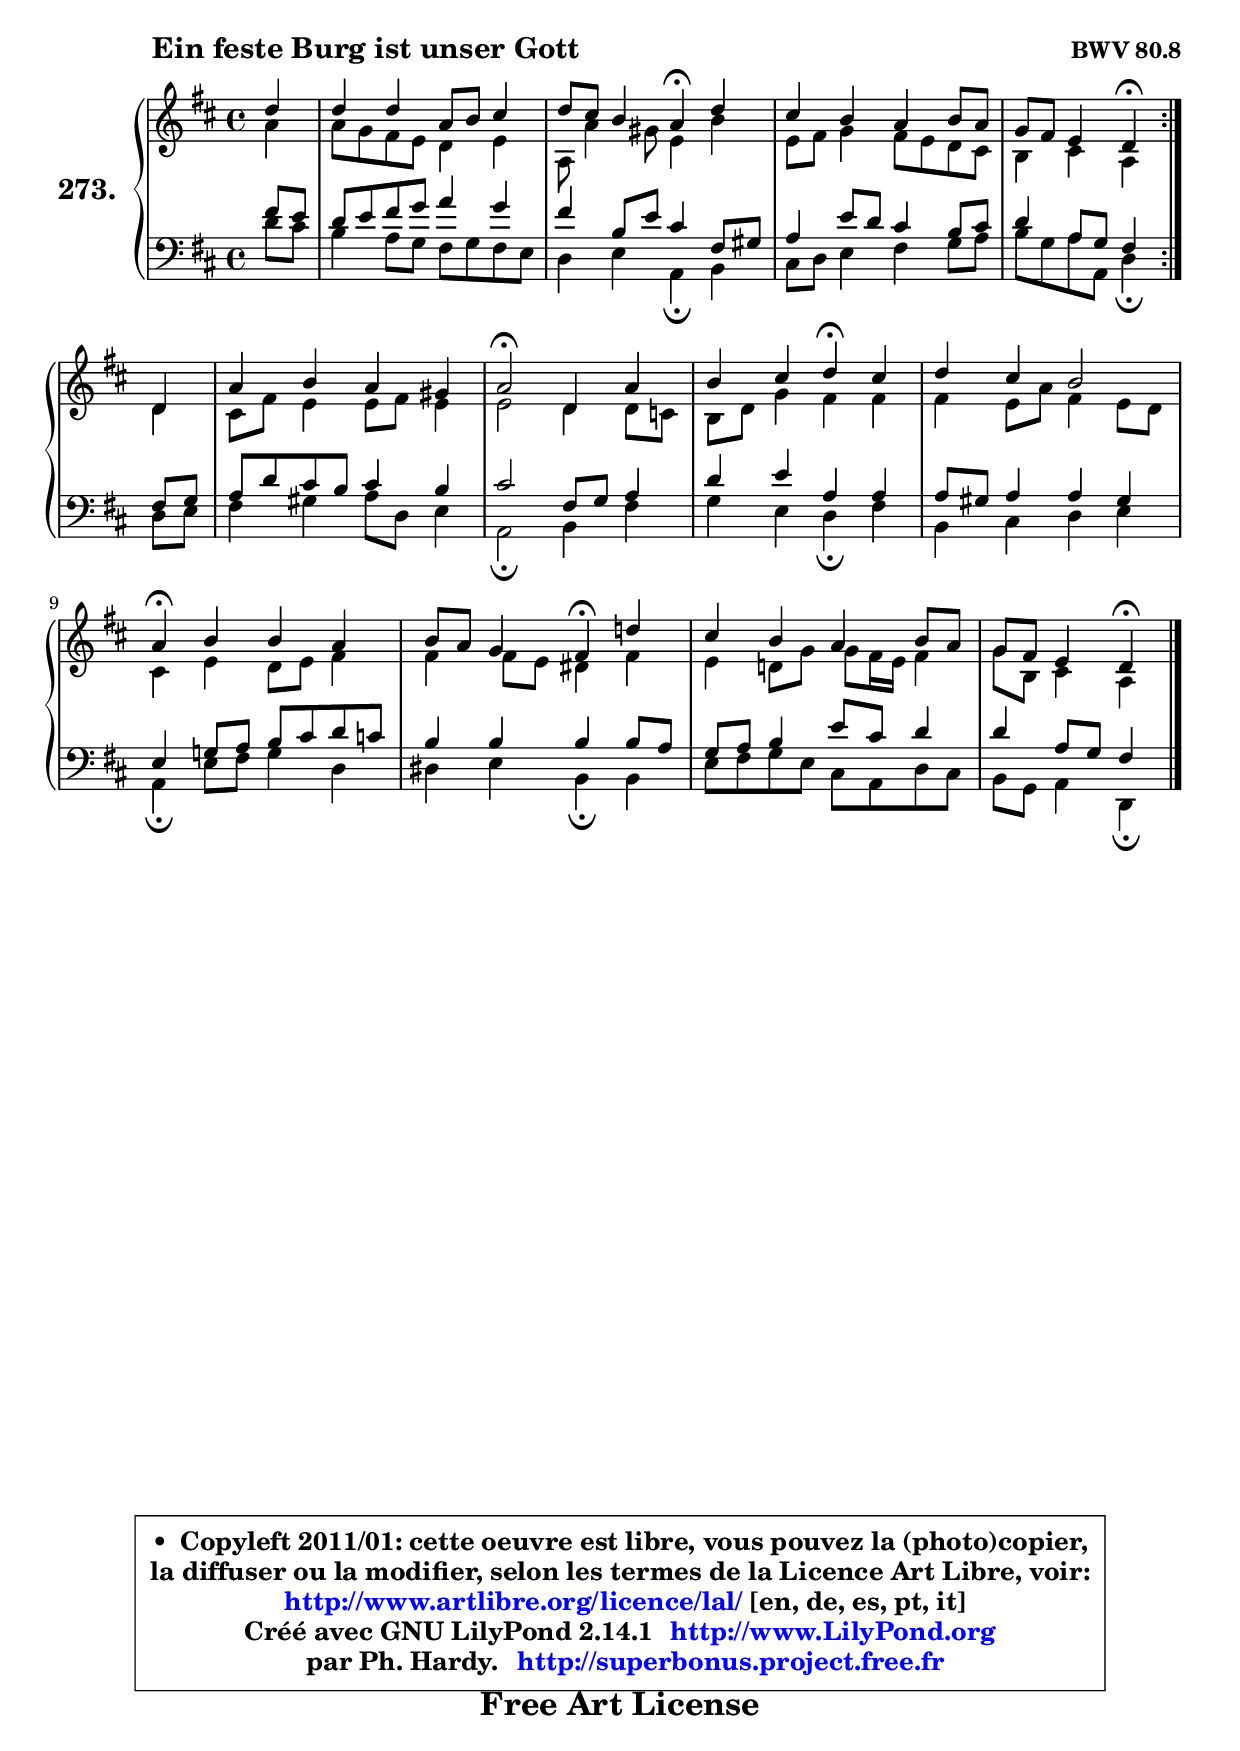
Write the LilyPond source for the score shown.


\version "2.14.1"

    \paper {
%	system-system-spacing #'padding = #0.1
%	score-system-spacing #'padding = #0.1
%	ragged-bottom = ##f
%	ragged-last-bottom = ##f
	}

    \header {
      opus = \markup { \bold "BWV 80.8" }
      piece = \markup { \hspace #9 \fontsize #2 \bold "Ein feste Burg ist unser Gott" }
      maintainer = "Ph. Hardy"
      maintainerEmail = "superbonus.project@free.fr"
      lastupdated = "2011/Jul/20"
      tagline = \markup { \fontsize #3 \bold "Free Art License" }
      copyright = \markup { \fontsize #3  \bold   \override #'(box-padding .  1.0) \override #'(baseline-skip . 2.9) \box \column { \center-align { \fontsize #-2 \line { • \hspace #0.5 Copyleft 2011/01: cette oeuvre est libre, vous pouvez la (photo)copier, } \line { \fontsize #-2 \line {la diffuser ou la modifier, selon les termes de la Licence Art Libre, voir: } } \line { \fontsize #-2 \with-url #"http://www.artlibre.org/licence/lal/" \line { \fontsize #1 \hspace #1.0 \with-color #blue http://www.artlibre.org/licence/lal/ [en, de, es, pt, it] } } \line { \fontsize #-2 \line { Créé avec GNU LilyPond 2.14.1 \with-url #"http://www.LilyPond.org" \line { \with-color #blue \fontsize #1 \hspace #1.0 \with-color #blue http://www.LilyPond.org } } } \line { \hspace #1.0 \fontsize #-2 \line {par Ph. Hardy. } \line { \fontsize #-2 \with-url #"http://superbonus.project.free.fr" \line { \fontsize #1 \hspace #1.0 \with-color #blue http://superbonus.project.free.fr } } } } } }

	  }

  guidemidi = {
	\repeat volta 2 {
        r4 |
        R1 |
        r2 \tempo 4 = 30 r4 \tempo 4 = 78 r4 |
        R1 |
        r2 \tempo 4 = 30 r4 \tempo 4 = 78 } %fin du repeat
        r4 |
        R1 |
        \tempo 4 = 34 r2 \tempo 4 = 78 r2 |
        r2 \tempo 4 = 30 r4 \tempo 4 = 78 r4 |
        R1 |
        \tempo 4 = 30 r4 \tempo 4 = 78 r2. |
        r2 \tempo 4 = 30 r4 \tempo 4 = 78 r4 |
        R1 |
        r2 \tempo 4 = 30 r4 
	}

  upper = {
	\time 4/4
	\key d \major
	\clef treble
	\partial 4
	\voiceOne
	<< { 
	% SOPRANO
	\set Voice.midiInstrument = "acoustic grand"
	\relative c'' {
	\repeat volta 2 {
        d4 |
        d4 d a8 b cis4 |
        d8 cis b4 a\fermata d4 |
        cis4 b a b8 a |
        g8 fis e4 d\fermata } %fin du repeat
        d4 |
        a'4 b a gis |
        a2\fermata d,4 a' |
        b4 cis d\fermata cis |
        d4 cis b2 |
        a4\fermata b b a |
        b8 a g4 fis\fermata d'! |
        cis4 b a b8 a |
        g8 fis e4 d4\fermata
        \bar "|."
	} % fin de relative
	}

	\context Voice="1" { \voiceTwo 
	% ALTO
	\set Voice.midiInstrument = "acoustic grand"
	\relative c'' {
	\repeat volta 2 {
        a4 |
        a8 g fis e d4 e |
        a,8 a'4 gis8 e4 b' |
        e,8 fis g4 fis8 e d cis |
        b4 cis a } %fin du repeat
        d4 |
        cis8 fis e4 e8 fis e4 |
        e2 d4 d8 c |
        b8 d g4 fis fis |
        fis4 e8 a fis4 e8 d |
        cis4 e d8 e fis4 |
        fis4 fis8 e dis4 fis |
        e4 d!8 g g fis16 e fis4 |
        g8 b, cis4 a4
        \bar "|."
	} % fin de relative
	\oneVoice
	} >>
	}

    lower = {
	\time 4/4
	\key d \major
	\clef bass
	\partial 4
	\voiceOne
	<< { 
	% TENOR
	\set Voice.midiInstrument = "acoustic grand"
	\relative c' {
	\repeat volta 2 {
        fis8 e |
        d8 e fis g a4 g |
        fis4 b,8 e cis4 fis,8 gis |
        a4 e'8 d cis4 b8 cis |
        d4 a8 g fis4 } %fin du repeat
        fis8 g |
        a8 d cis b cis4 b |
        cis2 fis,8 g a4 |
        d4 e a, a |
        a8 gis a4 a gis |
        e4 g!8 a b cis d c |
        b4 b b b8 a |
        g8 a b4 e8 cis d4 |
        d4 a8 g fis4
        \bar "|."
	} % fin de relative
	}
	\context Voice="1" { \voiceTwo 
	% BASS
	\set Voice.midiInstrument = "acoustic grand"
	\relative c' {
	\repeat volta 2 {
        d8 cis |
        b4 a8 g fis g fis e |
        d4 e a,\fermata b |
        cis8 d e4 fis g8 a |
        b8 g a a, d4\fermata } %fin du repeat
        d8 e8 |
        fis4 gis a8 d, e4 |
        a,2\fermata b4 fis' |
        g4 e d\fermata fis |
        b,4 cis d e |
        a,4\fermata e'8 fis g4 d |
        dis4 e b\fermata b4 |
        e8 fis g e cis a d cis |
        b8 g a4 d,4\fermata
        \bar "|."
	} % fin de relative
	\oneVoice
	} >>
	}


    \score { 

	\new PianoStaff <<
	\set PianoStaff.instrumentName = \markup { \bold \huge "273." }
	\new Staff = "upper" \upper
	\new Staff = "lower" \lower
	>>

    \layout {
%	ragged-last = ##f
	   }

         } % fin de score

  \score {
    \unfoldRepeats { << \guidemidi \upper \lower >> }
    \midi {
    \context {
     \Staff
      \remove "Staff_performer"
               }

     \context {
      \Voice
       \consists "Staff_performer"
                }

     \context { 
      \Score
      tempoWholesPerMinute = #(ly:make-moment 78 4)
		}
	    }
	}

